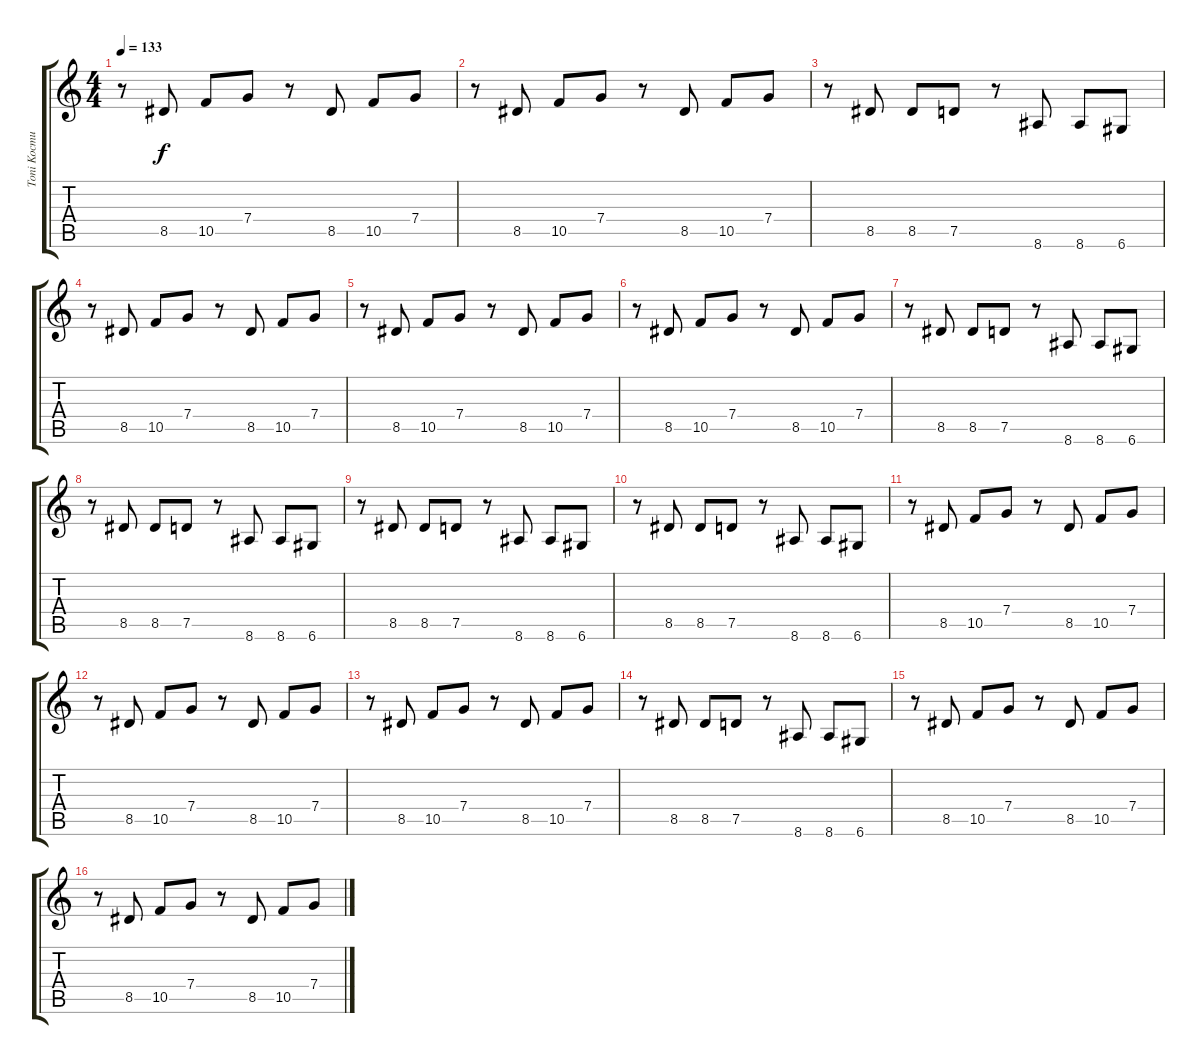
\track ("Toni Kocmut" "Toni Kocmu") {instrument distortionguitar}
\staff {score tabs}
\tuning (D4 A3 F3 C3 G2 D2) {hide}
\ts (4 4)
\tempo 133
\clef g2
\ks c
r.8{dy f} 8.5.8 10.5.8 7.4.8 r.8 8.5.8 10.5.8 7.4.8 |
r.8 8.5.8 10.5.8 7.4.8 r.8 8.5.8 10.5.8 7.4.8 |
r.8 8.5.8 8.5.8 7.5.8 r.8 8.6.8 8.6.8 6.6.8 |
r.8 8.5.8 10.5.8 7.4.8 r.8 8.5.8 10.5.8 7.4.8 |
r.8 8.5.8 10.5.8 7.4.8 r.8 8.5.8 10.5.8 7.4.8 |
r.8 8.5.8 10.5.8 7.4.8 r.8 8.5.8 10.5.8 7.4.8 |
r.8 8.5.8 8.5.8 7.5.8 r.8 8.6.8 8.6.8 6.6.8 |
r.8 8.5.8 8.5.8 7.5.8 r.8 8.6.8 8.6.8 6.6.8 |
r.8 8.5.8 8.5.8 7.5.8 r.8 8.6.8 8.6.8 6.6.8 |
r.8 8.5.8 8.5.8 7.5.8 r.8 8.6.8 8.6.8 6.6.8 |
r.8 8.5.8 10.5.8 7.4.8 r.8 8.5.8 10.5.8 7.4.8 |
r.8 8.5.8 10.5.8 7.4.8 r.8 8.5.8 10.5.8 7.4.8 |
r.8 8.5.8 10.5.8 7.4.8 r.8 8.5.8 10.5.8 7.4.8 |
r.8 8.5.8 8.5.8 7.5.8 r.8 8.6.8 8.6.8 6.6.8 |
r.8 8.5.8 10.5.8 7.4.8 r.8 8.5.8 10.5.8 7.4.8 |
r.8 8.5.8 10.5.8 7.4.8 r.8 8.5.8 10.5.8 7.4.8
